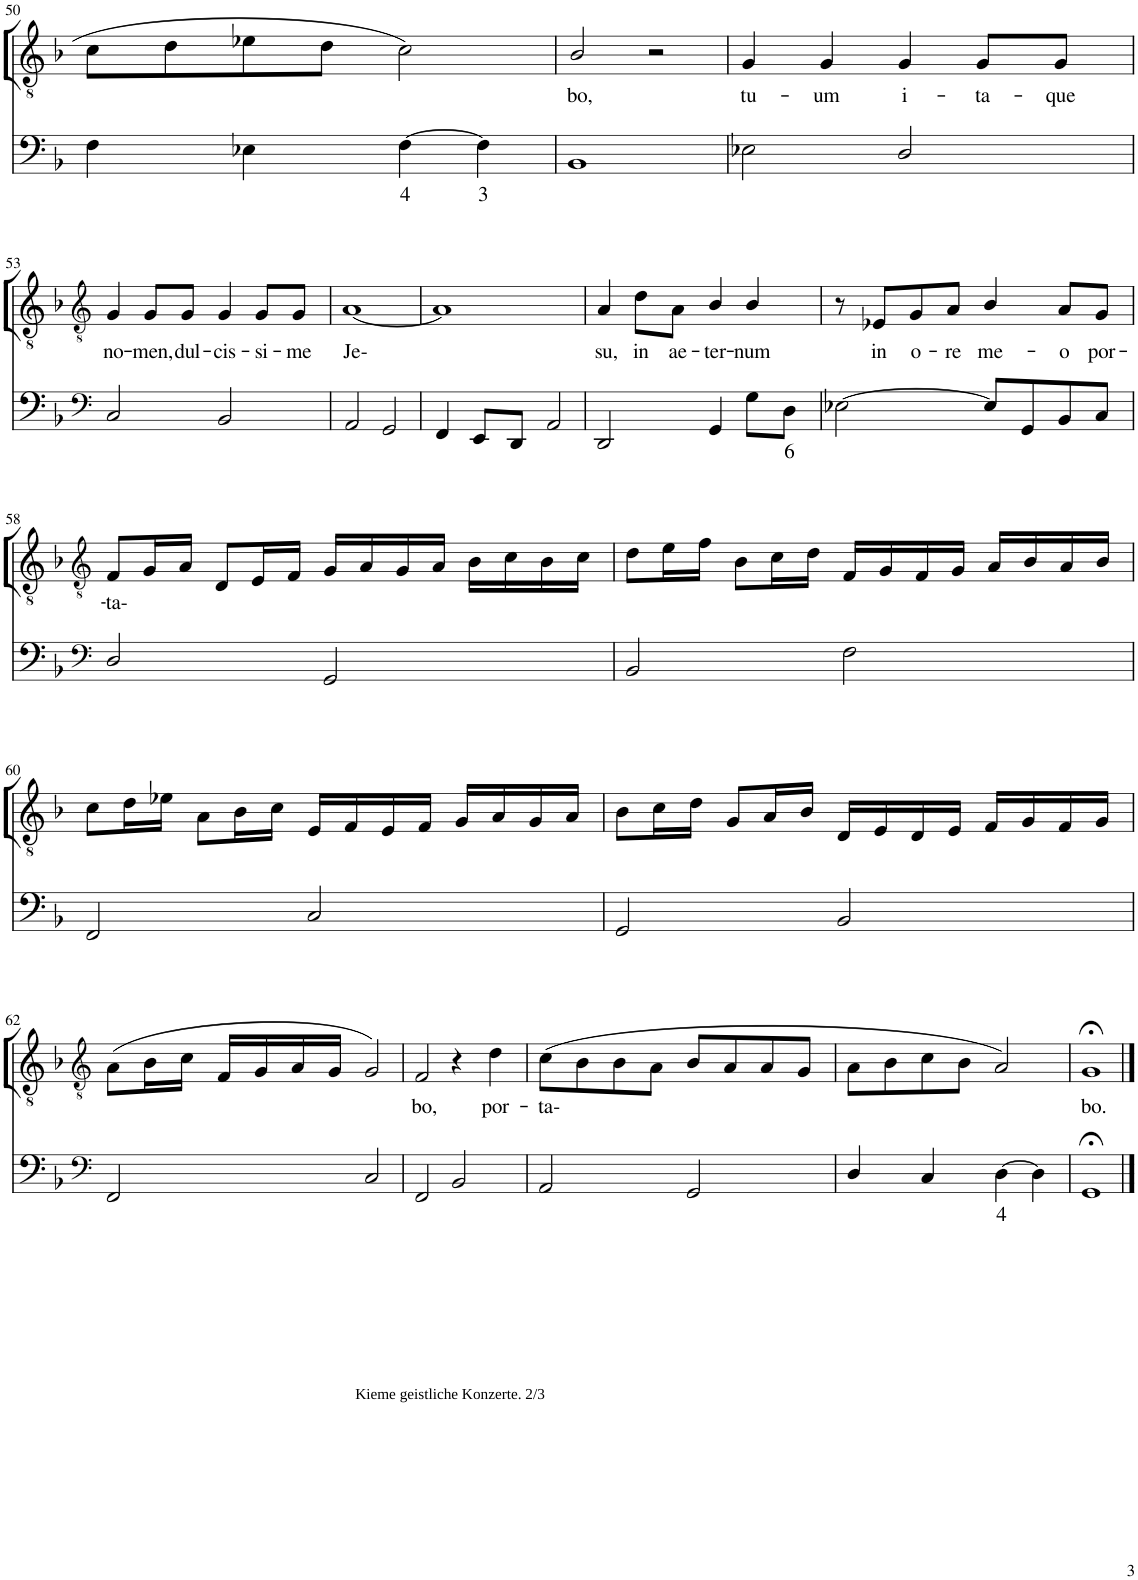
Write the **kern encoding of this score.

**kern	**text	**kern	**text
*part2	*part2	*part1	*part1
*staff2	*staff2	*staff1	*staff1
*I"Continuo	*	*I"Tenor	*
!!LO:PB:g=z
*clefF4	*	*clefGv2	*
*k[b-]	*	*k[b-]	*
*M4/4	*	*M4/4	*
=50	=50	=50	=50
4F\	.	8c\L	.
.	.	8d\	.
4E-X\	.	8e-X\	.
.	.	8d\J	.
!	!LO:LY:b	!	!
[4F\	4	2c\	.
!	!LO:LY:b	!	!
4F\]	3	.	.
=51	=51	=51	=51
!	!	!	!LO:LY:b
1BB-	.	2B-/	bo,
.	.	2r	.
=52	=52	=52	=52
!	!	!	!LO:LY:b
2E-X\	.	4G/	tu-
!	!	!	!LO:LY:b
.	.	4G/	um
!	!	!	!LO:LY:b
2D/	.	4G/	i-
!	!	!	!LO:LY:b
.	.	8G/L	ta-
!	!	!	!LO:LY:b
.	.	8G/J	que
!!LO:LB:g=z
=53	=53	=53	=53
*clefF4	*	*clefGv2	*
!	!	!	!LO:LY:b
2C/	.	4G/	no-
!	!	!	!LO:LY:b
.	.	8G/L	men,
!	!	!	!LO:LY:b
.	.	8G/J	dul-
!	!	!	!LO:LY:b
2BB-/	.	4G/	cis-
!	!	!	!LO:LY:b
.	.	8G/L	si-
!	!	!	!LO:LY:b
.	.	8G/J	me
=54	=54	=54	=54
!	!	!	!LO:LY:b
2AA/	.	[1A	Je-
2GG/	.	.	.
=55	=55	=55	=55
4FF/	.	1A]	.
8EE/L	.	.	.
8DD/J	.	.	.
2AA/	.	.	.
=56	=56	=56	=56
!	!	!	!LO:LY:b
2DD/	.	4A/	su,
!	!	!	!LO:LY:b
.	.	8d\L	in
!	!	!	!LO:LY:b
.	.	8A\J	ae-
!	!	!	!LO:LY:b
4GG/	.	4B-/	ter-
!	!	!	!LO:LY:b
8G\L	.	4B-/	num
!	!LO:LY:b	!	!
8D\J	6	.	.
=57	=57	=57	=57
[2E-X\	.	8r	.
!	!	!	!LO:LY:b
.	.	8E-X/L	in
!	!	!	!LO:LY:b
.	.	8G/	o-
!	!	!	!LO:LY:b
.	.	8A/J	re
!	!	!	!LO:LY:b
8E-/L]	.	4B-/	me-
8GG/	.	.	.
!	!	!	!LO:LY:b
8BB-/	.	8A/L	o
!	!	!	!LO:LY:b
8C/J	.	8G/J	por-
!!LO:LB:g=z
=58	=58	=58	=58
*clefF4	*	*clefGv2	*
!	!	!	!LO:LY:b
2D/	.	8F/L	ta-
.	.	16G/L	.
.	.	16A/JJ	.
.	.	8D/L	.
.	.	16E/L	.
.	.	16F/JJ	.
2GG/	.	16G/LL	.
.	.	16A/	.
.	.	16G/	.
.	.	16A/JJ	.
.	.	16B-\LL	.
.	.	16c\	.
.	.	16B-\	.
.	.	16c\JJ	.
=59	=59	=59	=59
2BB-/	.	8d\L	.
.	.	16e\L	.
.	.	16f\JJ	.
.	.	8B-\L	.
.	.	16c\L	.
.	.	16d\JJ	.
2F\	.	16F/LL	.
.	.	16G/	.
.	.	16F/	.
.	.	16G/JJ	.
.	.	16A/LL	.
.	.	16B-/	.
.	.	16A/	.
.	.	16B-/JJ	.
!!LO:LB:g=z
=60	=60	=60	=60
2FF/	.	8c\L	.
.	.	16d\L	.
.	.	16e-X\JJ	.
.	.	8A\L	.
.	.	16B-\L	.
.	.	16c\JJ	.
2C/	.	16E/LL	.
.	.	16F/	.
.	.	16E/	.
.	.	16F/JJ	.
.	.	16G/LL	.
.	.	16A/	.
.	.	16G/	.
.	.	16A/JJ	.
=61	=61	=61	=61
2GG/	.	8B-\L	.
.	.	16c\L	.
.	.	16d\JJ	.
.	.	8G/L	.
.	.	16A/L	.
.	.	16B-/JJ	.
2BB-/	.	16D/LL	.
.	.	16E/	.
.	.	16D/	.
.	.	16E/JJ	.
.	.	16F/LL	.
.	.	16G/	.
.	.	16F/	.
.	.	16G/JJ	.
!!LO:LB:g=z
=62	=62	=62	=62
*clefF4	*	*clefGv2	*
2FF/	.	(8A\L	.
.	.	16B-\L	.
.	.	16c\JJ	.
.	.	16F/LL	.
.	.	16G/	.
.	.	16A/	.
.	.	16G/JJ	.
2C/	.	2G/)	.
=63	=63	=63	=63
!LO:TX:b:t=Kieme geistliche Konzerte. 2/3	!	!	!
!	!	!	!LO:LY:b
2FF/	.	2F/	bo,
2BB-/	.	4r	.
!	!	!	!LO:LY:b
.	.	4d\	por-
=64	=64	=64	=64
!	!	!	!LO:LY:b
2AA/	.	(8c\L	ta-
.	.	8B-\	.
.	.	8B-\	.
.	.	8A\J	.
2GG/	.	8B-/L	.
.	.	8A/	.
.	.	8A/	.
.	.	8G/J	.
=65	=65	=65	=65
4D/	.	8A\L	.
.	.	8B-\	.
4C/	.	8c\	.
.	.	8B-\J	.
!	!LO:LY:b	!	!
[4D\	4	2A/)	.
4D\]	.	.	.
=66	=66	=66	=66
!	!	!	!LO:LY:b
1GG;<	.	1G;<	bo.
==	==	==	==
*-	*-	*-	*-
